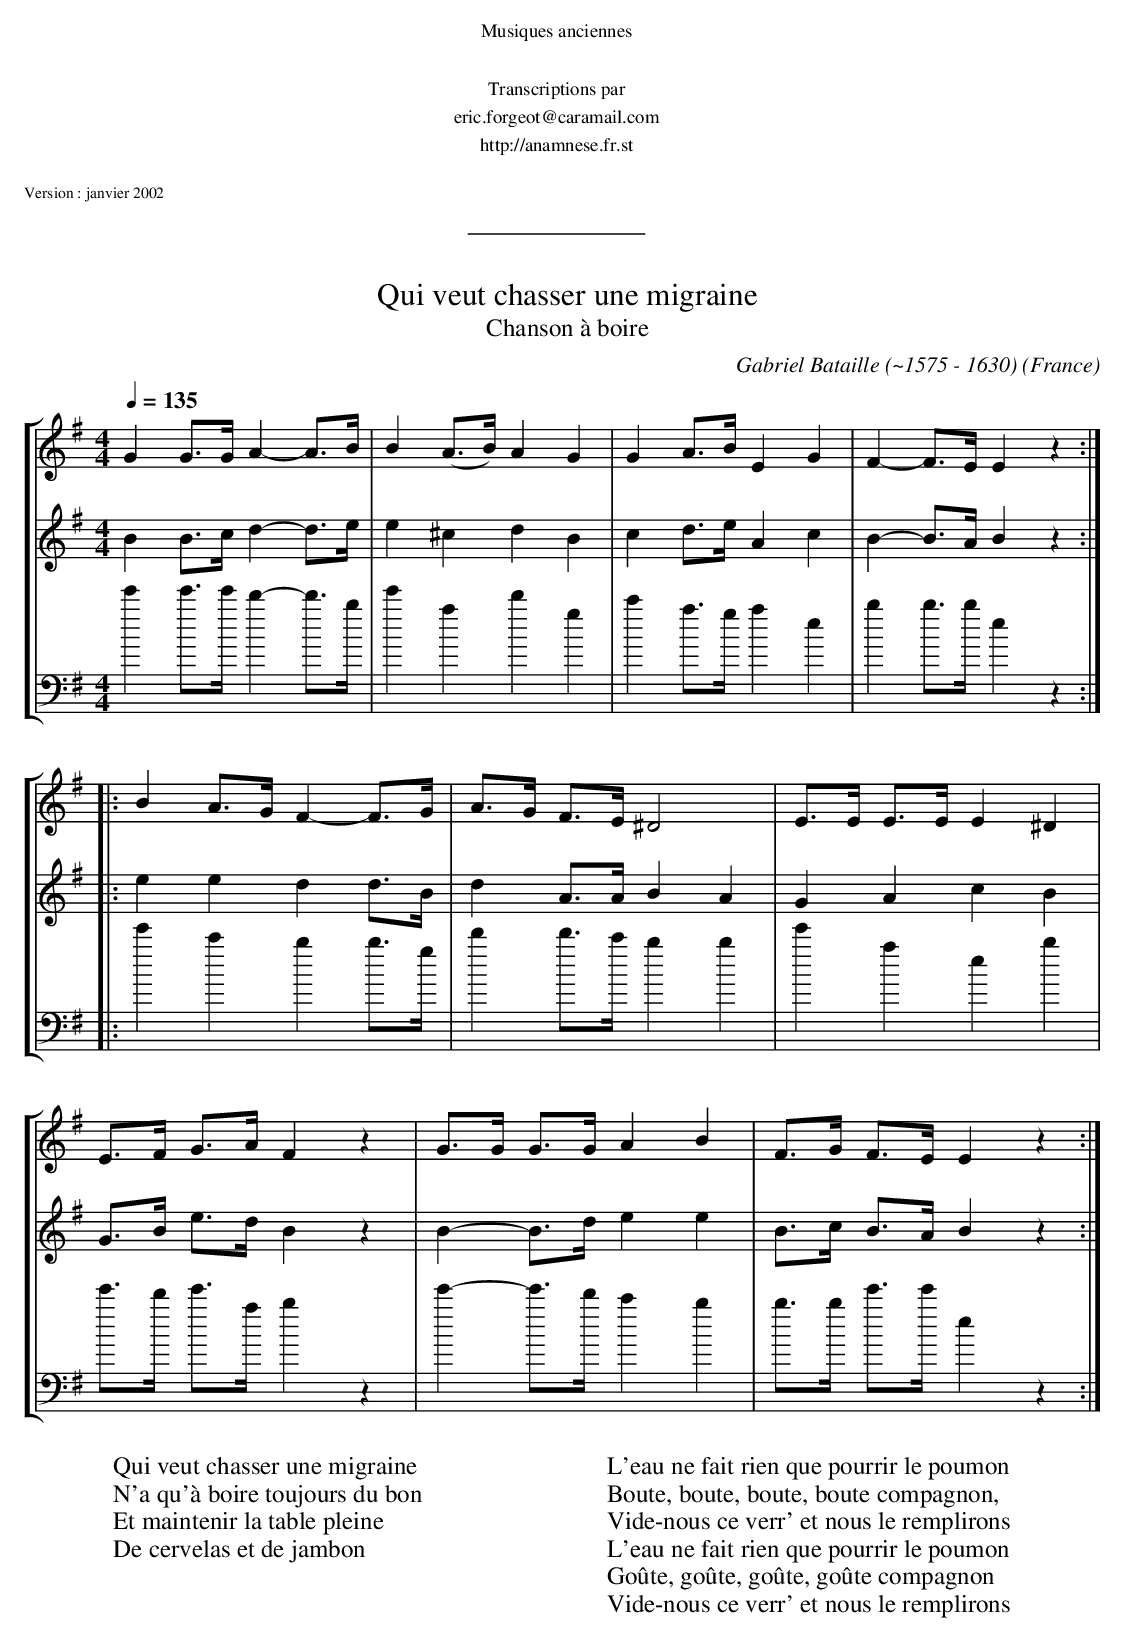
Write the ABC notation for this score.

X:1
T:Qui veut chasser une migraine
T:Chanson à boire
C:Gabriel Bataille (~1575 - 1630)
O:France
M:4/4
L:1/8
Q:1/4=135
K:G
V:1
%%staves [1 2 3]
G2 G>G A2-A>B | B2 (A>B) A2G2 | G2 A>B E2G2 | F2-F>E E2 z2 ::
B2A>G F2-F>G | A>G F>E ^D4 | E>E E>E E2 ^D2 |
E>F G>A F2 z2 | G>G G>G A2B2 | F>G F>E E2 z2 :|
V:2
B2 B>c d2-d>e | e2 ^c2d2B2 | c2d>eA2c2 | B2-B>A B2 z2 ::
e2e2 d2d>B | d2A>A B2A2 | G2A2c2B2 |
G>B e>d B2 z2 | B2-B>d e2e2 | B>c B>A B2 z2 :|
V:3
K:G bass
e'2e'>e' d'2-d'>b | e'2a2 d'2g2 | c'2 a>g a2e2 | b2 b>b e2 z2 ::
e'2c'2b2 b>g | d'2d'>c'b2b2 | e'2a2e2b2 |
 e'>d' e'>ab2z2 | e'2-e'>d' c'2b2 | b>b e'>e' e2 z2 :|
W:Qui veut chasser une migraine
W:N'a qu'à boire toujours du bon
W:Et maintenir la table pleine
W:De cervelas et de jambon
W:
W:   L'eau ne fait rien que pourrir le poumon
W:   Boute, boute, boute, boute compagnon,
W:   Vide-nous ce verr' et nous le remplirons
W:   L'eau ne fait rien que pourrir le poumon
W:   Goûte, goûte, goûte, goûte compagnon
W:   Vide-nous ce verr' et nous le remplirons
